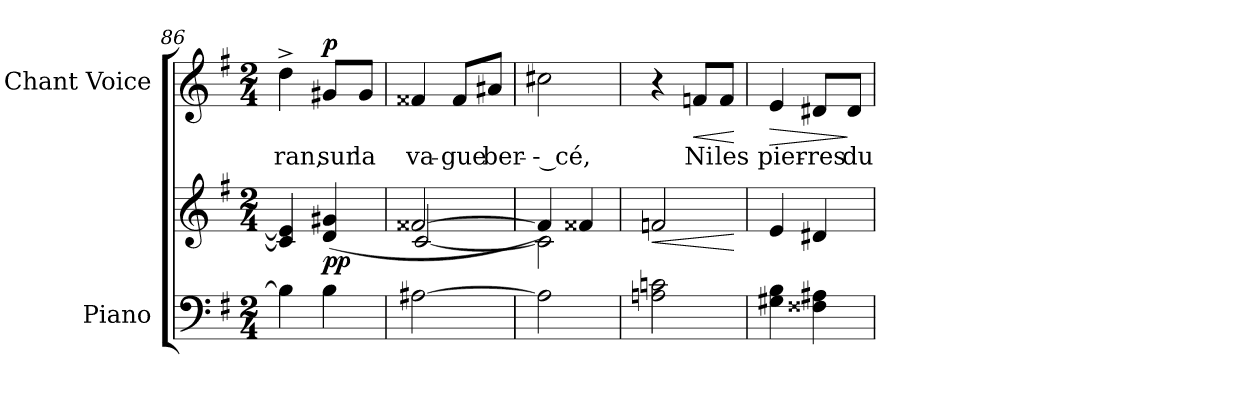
**kern	**kern	**dynam	**kern	**text	**dynam
*part2	*part2	*part2	*part1	*part1	*part1
*staff3	*staff2	*staff2/3	*staff1	*staff1	*staff1
*I"Piano	*	*	*I"Chant Voice	*	*
*I'Pno	*	*	*	*	*
*clefF4	*clefG2	*	*clefG2	*	*
*k[f#]	*k[f#]	*	*k[f#]	*	*
*M2/4	*M2/4	*	*M2/4	*	*
=86	=86	=86	=86	=86	=86
!	!	!	!	!LO:LY:b	!
4B\]	4c##/] 4e#/]	.	4dd^\	-ran,	.
!	!	!LO:DY:b	!	!LO:LY:b	!LO:DY:a
4B\	(>4d/ 4g#X/	pp	8g#X/L	sur	p
!	!	!	!	!LO:LY:b	!
.	.	.	8g#/J	la	.
=87	=87	=87	=87	=87	=87
*	*^	*	*	*	*
!	!	!	!	!	!LO:LY:b	!
[2A#X\	[2f##X/	[2c/	.	4f##X/	va-	.
!	!	!	!	!	!LO:LY:b	!
.	.	.	.	8f##/L	-gue	.
!	!	!	!	!	!LO:LY:b	!
.	.	.	.	8a#X/J	ber-	.
!!LO:LB:g=z
=88	=88	=88	=88	=88	=88	=88
!	!	!	!	!	!LO:LY:b	!
2A#\]	4f##/])	2c\]	.	2cc#X\	-- cé,	.
.	4f##X/	.	.	.	.	.
*	*v	*v	*	*	*	*
=89	=89	=89	=89	=89	=89
!	!	!LO:HP:b	!	!	!
2An\ 2cn\	2fn/	<	4r	.	.
!	!	!	!	!LO:LY:b	!LO:HP:b
.	.	.	8fn/L	Ni	<
!	!	!	!	!LO:LY:b	!
.	.	.	8f/J	les	.
.	.	[	.	.	[
=90	=90	=90	=90	=90	=90
!	!	!	!	!LO:LY:b	!LO:HP:b
4G#X\ 4B\	4e/	.	4e/	pier-	>
!	!	!	!	!LO:LY:b	!
4F##X\ 4A#X\	4d#X/	.	8d#X/L	-res	.
!	!	!	!	!LO:LY:b	!
.	.	.	8d#/J	du	]
=	=	=	=	=	=
*-	*-	*-	*-	*-	*-
